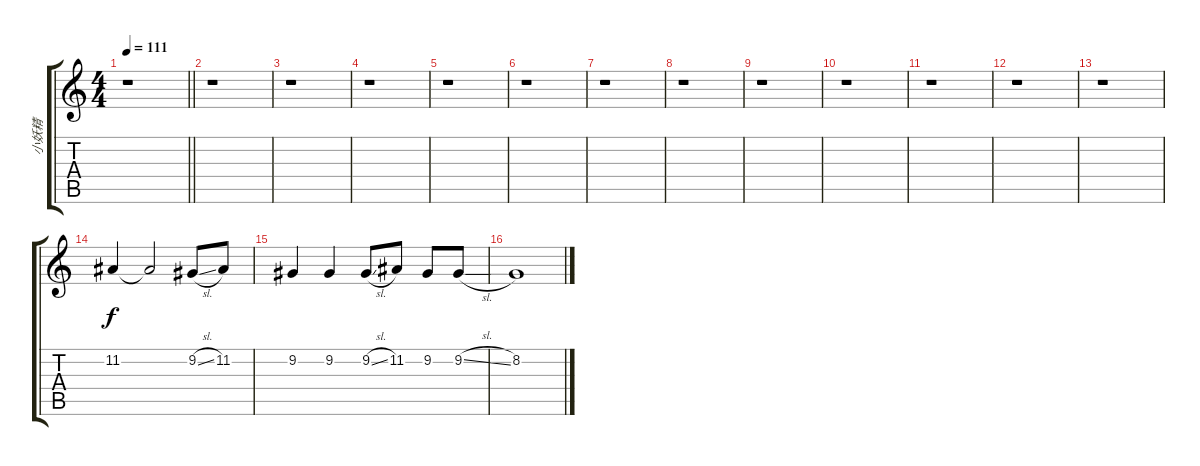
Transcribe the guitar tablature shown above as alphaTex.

\track ("小妖精" "小妖精") {instrument voiceoohs}
\staff {score tabs}
\tuning (E4 B3 G3 D3 A2 E2) {hide}
\ts (4 4)
\tempo 111
\clef g2
\barLineRight lightlight
\ks c
r.1{dy f} |
r.1 |
r.1 |
r.1 |
r.1 |
r.1 |
r.1 |
r.1 |
r.1 |
r.1 |
r.1 |
r.1 |
r.1 |
11.2.4{volume 10} 11.2{t}.2 9.2{sl}.8 11.2.8 |
9.2.4 9.2.4 9.2{sl}.8 11.2.8 9.2.8 9.2{sl}.8 |
8.2.1{volume 2}
